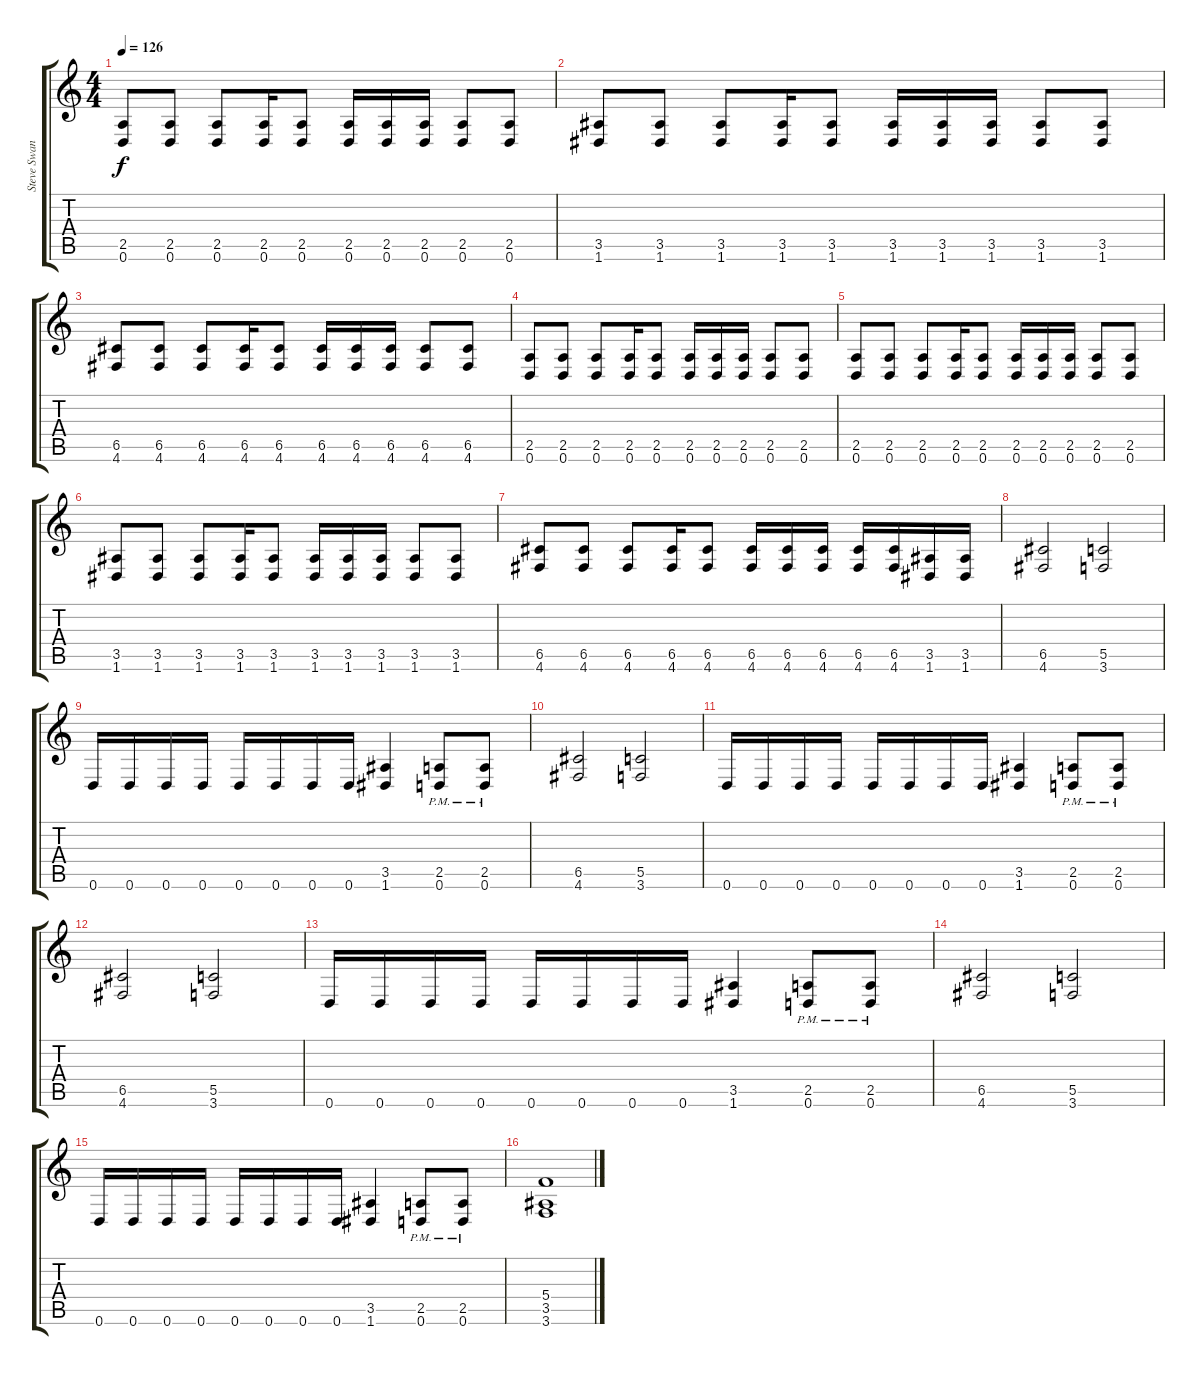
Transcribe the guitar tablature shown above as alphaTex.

\track ("Steve Swanson (Rythm Guitar+Solo)" "Steve Swan") {instrument overdrivenguitar}
\staff {score tabs}
\tuning (D4 A3 F3 C3 G2 D2) {hide}
\ts (4 4)
\tempo 126
\clef g2
\ks c
(2.5 0.6).8{dy f} (2.5 0.6).8 (2.5 0.6).8 (2.5 0.6).16 (2.5 0.6).8 (2.5 0.6).16 (2.5 0.6).16 (2.5 0.6).16 (2.5 0.6).8 (2.5 0.6).8 |
(3.5 1.6).8 (3.5 1.6).8 (3.5 1.6).8 (3.5 1.6).16 (3.5 1.6).8 (3.5 1.6).16 (3.5 1.6).16 (3.5 1.6).16 (3.5 1.6).8 (3.5 1.6).8 |
(6.5 4.6).8 (6.5 4.6).8 (6.5 4.6).8 (6.5 4.6).16 (6.5 4.6).8 (6.5 4.6).16 (6.5 4.6).16 (6.5 4.6).16 (6.5 4.6).8 (6.5 4.6).8 |
(2.5 0.6).8 (2.5 0.6).8 (2.5 0.6).8 (2.5 0.6).16 (2.5 0.6).8 (2.5 0.6).16 (2.5 0.6).16 (2.5 0.6).16 (2.5 0.6).8 (2.5 0.6).8 |
(2.5 0.6).8 (2.5 0.6).8 (2.5 0.6).8 (2.5 0.6).16 (2.5 0.6).8 (2.5 0.6).16 (2.5 0.6).16 (2.5 0.6).16 (2.5 0.6).8 (2.5 0.6).8 |
(3.5 1.6).8 (3.5 1.6).8 (3.5 1.6).8 (3.5 1.6).16 (3.5 1.6).8 (3.5 1.6).16 (3.5 1.6).16 (3.5 1.6).16 (3.5 1.6).8 (3.5 1.6).8 |
(6.5 4.6).8 (6.5 4.6).8 (6.5 4.6).8 (6.5 4.6).16 (6.5 4.6).8 (6.5 4.6).16 (6.5 4.6).16 (6.5 4.6).16 (6.5 4.6).16 (6.5 4.6).16 (3.5 1.6).16 (3.5 1.6).16 |
(6.5 4.6).2 (5.5 3.6).2 |
0.6.16 0.6.16 0.6.16 0.6.16 0.6.16 0.6.16 0.6.16 0.6.16 (3.5 1.6).4 (2.5{pm} 0.6{pm}).8 (2.5{pm} 0.6{pm}).8 |
(6.5 4.6).2 (5.5 3.6).2 |
0.6.16 0.6.16 0.6.16 0.6.16 0.6.16 0.6.16 0.6.16 0.6.16 (3.5 1.6).4 (2.5{pm} 0.6{pm}).8 (2.5{pm} 0.6{pm}).8 |
(6.5 4.6).2 (5.5 3.6).2 |
0.6.16 0.6.16 0.6.16 0.6.16 0.6.16 0.6.16 0.6.16 0.6.16 (3.5 1.6).4 (2.5{pm} 0.6{pm}).8 (2.5{pm} 0.6{pm}).8 |
(6.5 4.6).2 (5.5 3.6).2 |
0.6.16 0.6.16 0.6.16 0.6.16 0.6.16 0.6.16 0.6.16 0.6.16 (3.5 1.6).4 (2.5{pm} 0.6{pm}).8 (2.5{pm} 0.6{pm}).8 |
(5.4 3.5 3.6).1
